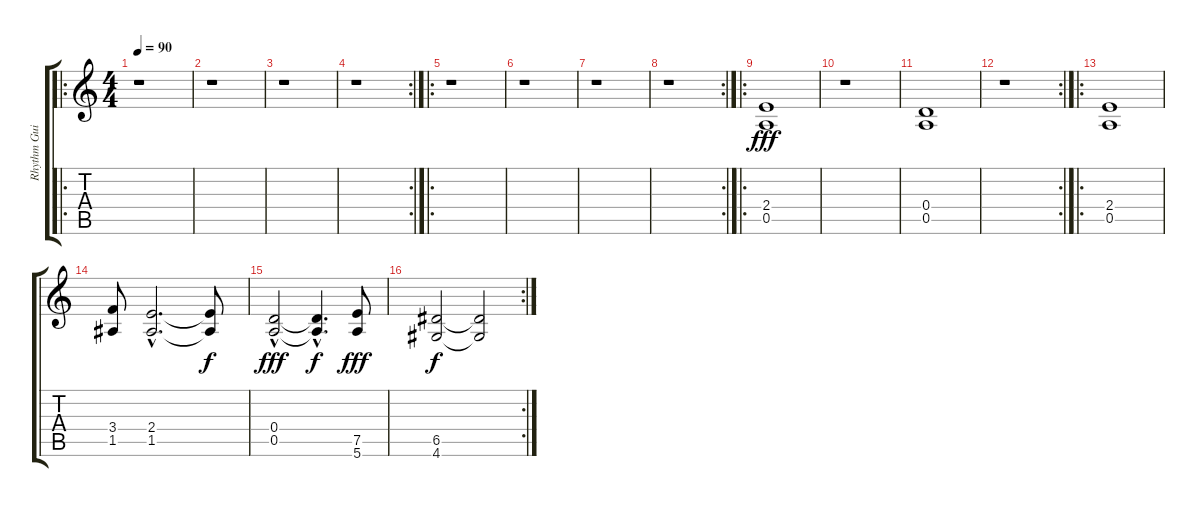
\track ("Rhythm Guitar" "Rhythm Gui") {instrument distortionguitar}
\staff {score tabs}
\tuning (E4 B3 G3 D3 A2 E2) {hide}
\ro
\ts (4 4)
\tempo 90
\clef g2
\ks c
r.1{dy fff instrument distortionguitar} |
r.1 |
r.1 |
\rc 2
r.1 |
\ro
r.1 |
r.1 |
r.1 |
\rc 2
r.1 |
\ro
(2.4 0.5).1{volume 0} |
r.1 |
(0.4 0.5).1{volume 0} |
\rc 2
r.1 |
\ro
(2.4 0.5).1{volume 0} |
(3.4 1.5).8{volume 16} (2.4{hac} 1.5{hac}).2{d volume 0} (2.4{t} 1.5{t}).8{dy f volume 16} |
(0.4{hac} 0.5).2{dy fff volume 0} (0.4{hac t} 0.5{hac t}).4{d dy f volume 16} (7.5 5.6).8{dy fff} |
\rc 2
(6.5 4.6).2{dy f volume 0} (6.5{t} 4.6{t}).2{volume 16}
